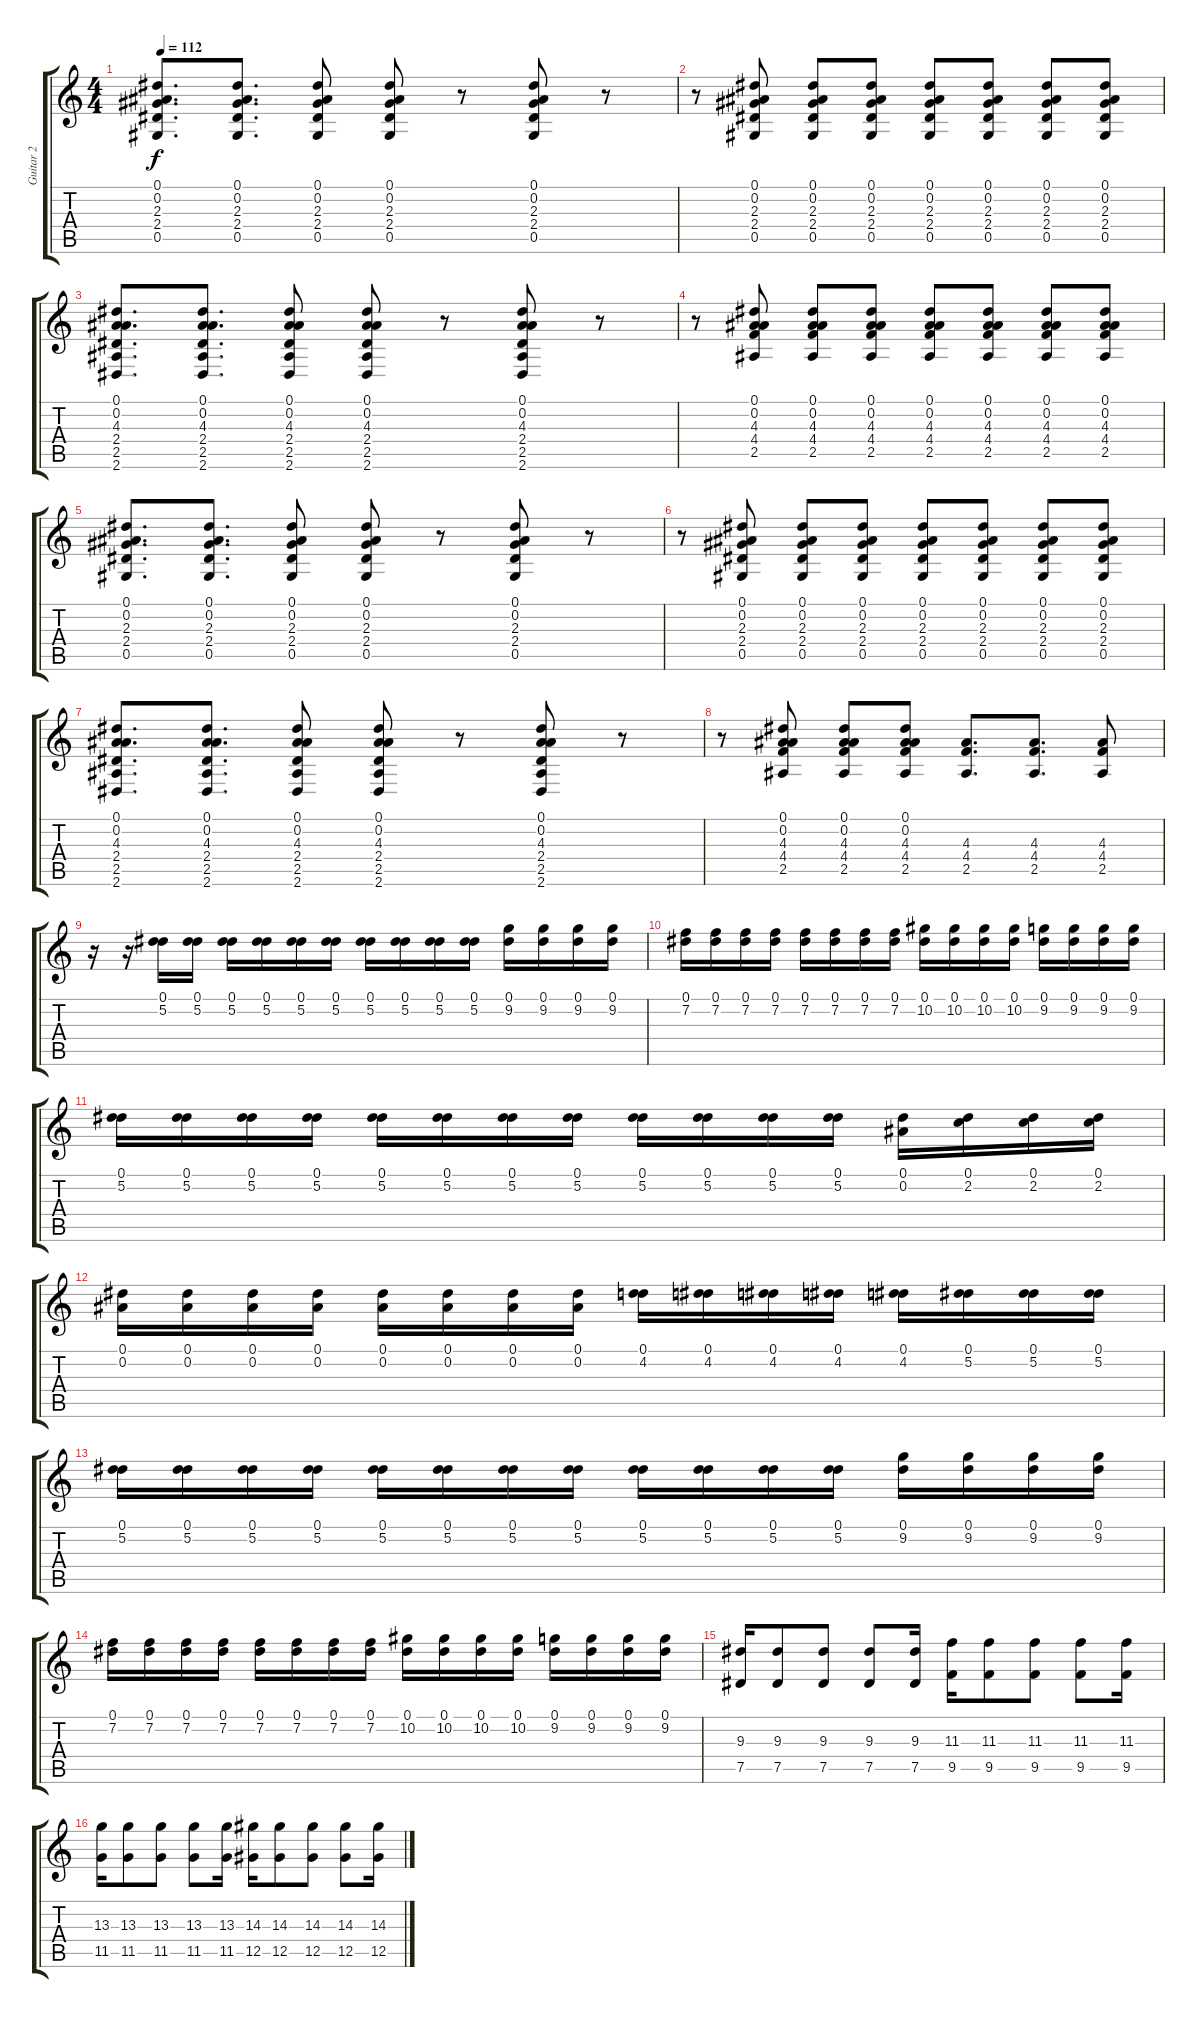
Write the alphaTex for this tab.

\track ("Guitar 2 " "Guitar 2 ") {instrument distortionguitar}
\staff {score tabs}
\tuning (Eb4 Bb3 Gb3 Db3 Ab2 Db2) {hide}
\ts (4 4)
\tempo 112
\clef g2
\ks c
(0.1 0.2 2.3 2.4 0.5).8{d dy f} (0.1 0.2 2.3 2.4 0.5).8{d} (0.1 0.2 2.3 2.4 0.5).8 (0.1 0.2 2.3 2.4 0.5).8 r.8 (0.1 0.2 2.3 2.4 0.5).8 r.8 |
r.8 (0.1 0.2 2.3 2.4 0.5).8 (0.1 0.2 2.3 2.4 0.5).8 (0.1 0.2 2.3 2.4 0.5).8 (0.1 0.2 2.3 2.4 0.5).8 (0.1 0.2 2.3 2.4 0.5).8 (0.1 0.2 2.3 2.4 0.5).8 (0.1 0.2 2.3 2.4 0.5).8 |
(0.1 0.2 4.3 2.4 2.5 2.6).8{d} (0.1 0.2 4.3 2.4 2.5 2.6).8{d} (0.1 0.2 4.3 2.4 2.5 2.6).8 (0.1 0.2 4.3 2.4 2.5 2.6).8 r.8 (0.1 0.2 4.3 2.4 2.5 2.6).8 r.8 |
r.8 (0.1 0.2 4.3 4.4 2.5).8 (0.1 0.2 4.3 4.4 2.5).8 (0.1 0.2 4.3 4.4 2.5).8 (0.1 0.2 4.3 4.4 2.5).8 (0.1 0.2 4.3 4.4 2.5).8 (0.1 0.2 4.3 4.4 2.5).8 (0.1 0.2 4.3 4.4 2.5).8 |
(0.1 0.2 2.3 2.4 0.5).8{d} (0.1 0.2 2.3 2.4 0.5).8{d} (0.1 0.2 2.3 2.4 0.5).8 (0.1 0.2 2.3 2.4 0.5).8 r.8 (0.1 0.2 2.3 2.4 0.5).8 r.8 |
r.8 (0.1 0.2 2.3 2.4 0.5).8 (0.1 0.2 2.3 2.4 0.5).8 (0.1 0.2 2.3 2.4 0.5).8 (0.1 0.2 2.3 2.4 0.5).8 (0.1 0.2 2.3 2.4 0.5).8 (0.1 0.2 2.3 2.4 0.5).8 (0.1 0.2 2.3 2.4 0.5).8 |
(0.1 0.2 4.3 2.4 2.5 2.6).8{d} (0.1 0.2 4.3 2.4 2.5 2.6).8{d} (0.1 0.2 4.3 2.4 2.5 2.6).8 (0.1 0.2 4.3 2.4 2.5 2.6).8 r.8 (0.1 0.2 4.3 2.4 2.5 2.6).8 r.8 |
r.8 (0.1 0.2 4.3 4.4 2.5).8 (0.1 0.2 4.3 4.4 2.5).8 (0.1 0.2 4.3 4.4 2.5).8 (4.3 4.4 2.5).8{d} (4.3 4.4 2.5).8{d} (4.3 4.4 2.5).8 |
r.16 r.16 (0.1 5.2).16 (0.1 5.2).16 (0.1 5.2).16 (0.1 5.2).16 (0.1 5.2).16 (0.1 5.2).16 (0.1 5.2).16 (0.1 5.2).16 (0.1 5.2).16 (0.1 5.2).16 (0.1 9.2).16 (0.1 9.2).16 (0.1 9.2).16 (0.1 9.2).16 |
(0.1 7.2).16 (0.1 7.2).16 (0.1 7.2).16 (0.1 7.2).16 (0.1 7.2).16 (0.1 7.2).16 (0.1 7.2).16 (0.1 7.2).16 (0.1 10.2).16 (0.1 10.2).16 (0.1 10.2).16 (0.1 10.2).16 (0.1 9.2).16 (0.1 9.2).16 (0.1 9.2).16 (0.1 9.2).16 |
(0.1 5.2).16 (0.1 5.2).16 (0.1 5.2).16 (0.1 5.2).16 (0.1 5.2).16 (0.1 5.2).16 (0.1 5.2).16 (0.1 5.2).16 (0.1 5.2).16 (0.1 5.2).16 (0.1 5.2).16 (0.1 5.2).16 (0.1 0.2).16 (0.1 2.2).16 (0.1 2.2).16 (0.1 2.2).16 |
(0.1 0.2).16 (0.1 0.2).16 (0.1 0.2).16 (0.1 0.2).16 (0.1 0.2).16 (0.1 0.2).16 (0.1 0.2).16 (0.1 0.2).16 (0.1 4.2).16 (0.1 4.2).16 (0.1 4.2).16 (0.1 4.2).16 (0.1 4.2).16 (0.1 5.2).16 (0.1 5.2).16 (0.1 5.2).16 |
(0.1 5.2).16 (0.1 5.2).16 (0.1 5.2).16 (0.1 5.2).16 (0.1 5.2).16 (0.1 5.2).16 (0.1 5.2).16 (0.1 5.2).16 (0.1 5.2).16 (0.1 5.2).16 (0.1 5.2).16 (0.1 5.2).16 (0.1 9.2).16 (0.1 9.2).16 (0.1 9.2).16 (0.1 9.2).16 |
(0.1 7.2).16 (0.1 7.2).16 (0.1 7.2).16 (0.1 7.2).16 (0.1 7.2).16 (0.1 7.2).16 (0.1 7.2).16 (0.1 7.2).16 (0.1 10.2).16 (0.1 10.2).16 (0.1 10.2).16 (0.1 10.2).16 (0.1 9.2).16 (0.1 9.2).16 (0.1 9.2).16 (0.1 9.2).16 |
(9.3 7.5).16 (9.3 7.5).8 (9.3 7.5).8 (9.3 7.5).8 (9.3 7.5).16 (11.3 9.5).16 (11.3 9.5).8 (11.3 9.5).8 (11.3 9.5).8 (11.3 9.5).16 |
(13.3 11.5).16 (13.3 11.5).8 (13.3 11.5).8 (13.3 11.5).8 (13.3 11.5).16 (14.3 12.5).16 (14.3 12.5).8 (14.3 12.5).8 (14.3 12.5).8 (14.3 12.5).16
